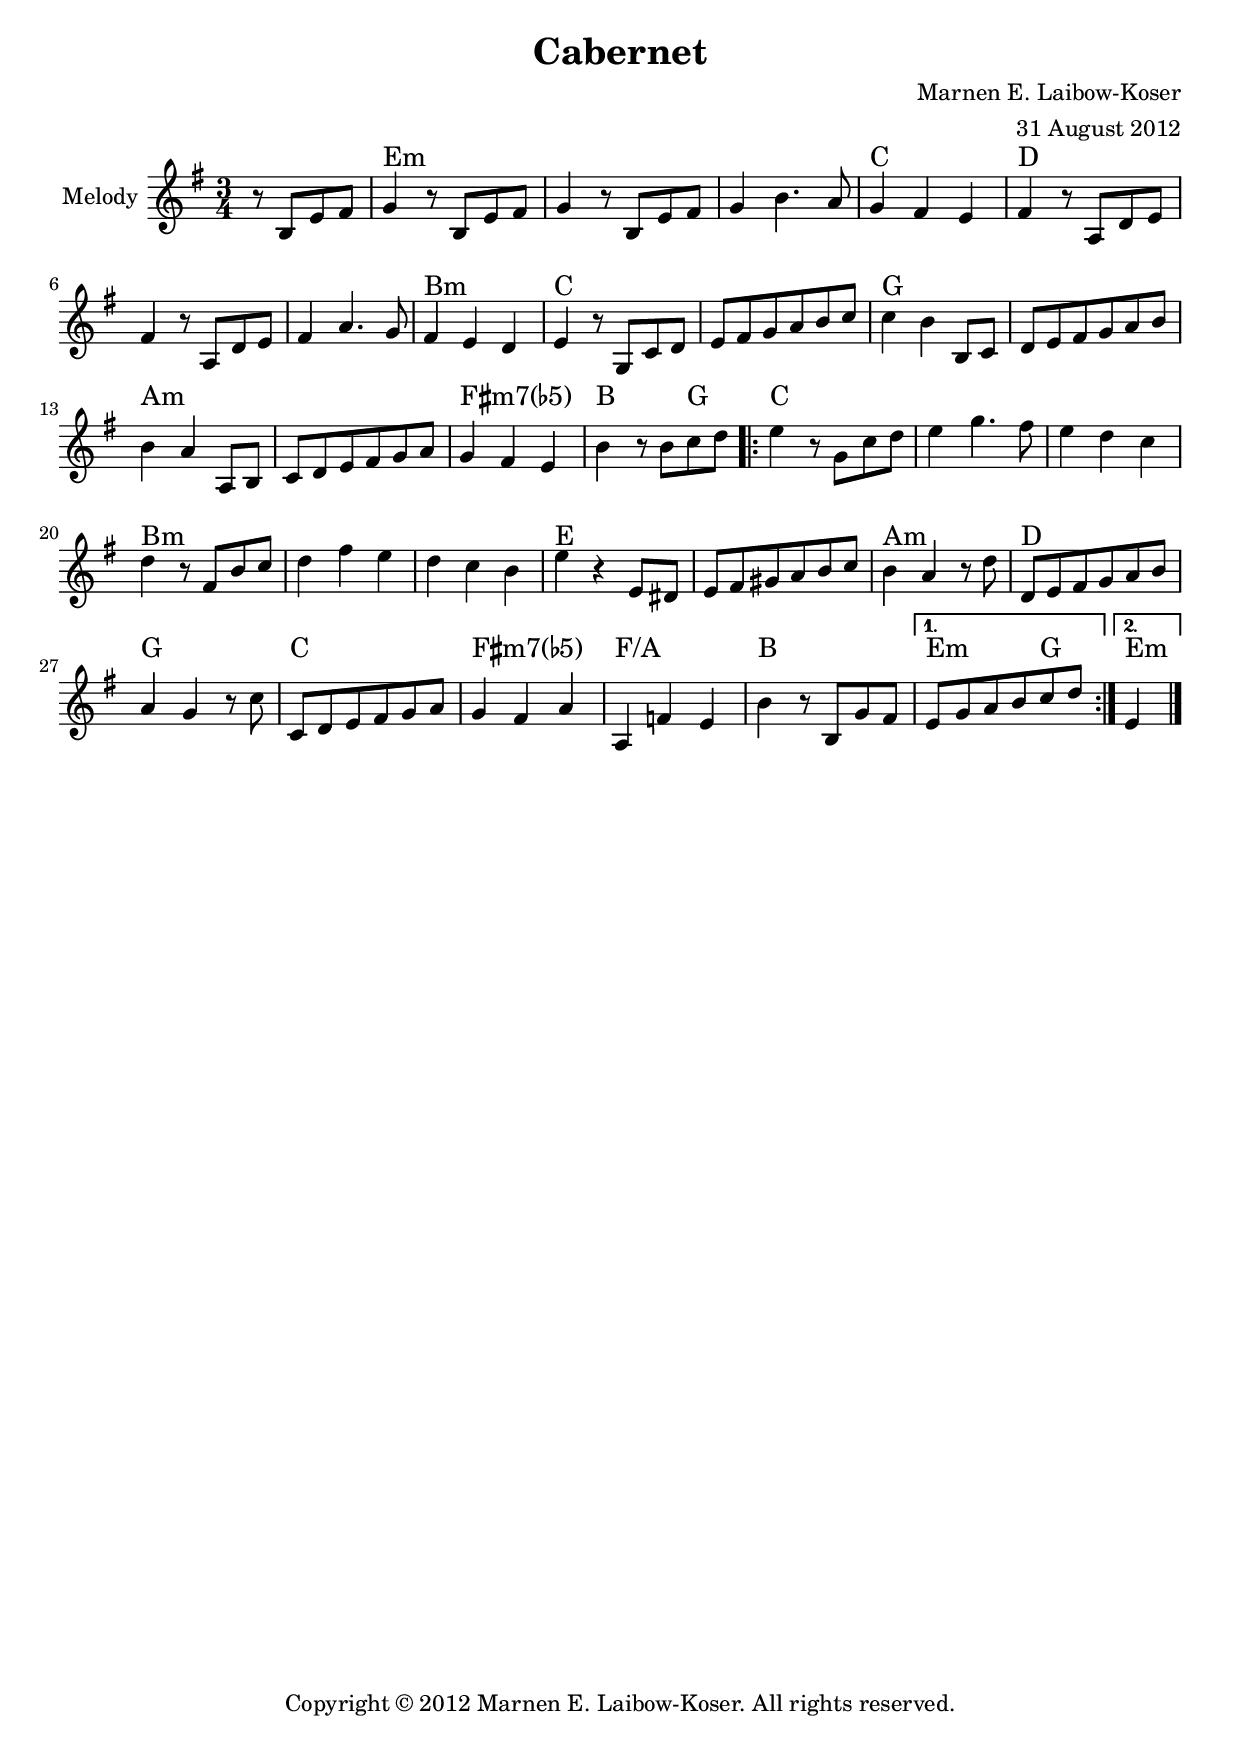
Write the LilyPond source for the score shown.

% Created on Sun Sep 02 21:42:42 EDT 2012
\version "2.16.0"

\header {
	title = "Cabernet" 
 	composer = \markup { \right-column { "Marnen E. Laibow-Koser" "31 August 2012" } }
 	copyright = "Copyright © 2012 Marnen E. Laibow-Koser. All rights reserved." 

}

\include "english.ly"

staffMelody = \new Staff {
	\time 3/4
	\set Staff.instrumentName = "Melody"
	\set Staff.midiInstrument = "violin"
	\key e \minor
	\clef treble
	\relative b { 	
	  \partial 2 r8 b e fs |
	  g4 r8 b, e fs | g4 r8 b, e fs |
	  g='4 b4. a8 | g4 fs e |
	  fs='4 r8 a, d e | fs4 r8 a, d e |
	  fs='4 a4. g8 | fs4 e d |
	  e='4 r8 g, c d | e fs g a b c |
	  c=''4 b b,8 c | d e fs g a b |
	  b='4 a a,8 b | c d e fs g a |
	  g='4 fs e | b'4 r8 b c d |
	  \repeat volta 2 {
      e=''4 r8 g, c d | e4 g4. fs8 |
      e=''4 d c | d r8 fs, b c | 
      d=''4 fs e | d c b |
      e='' r e,8 ds | e fs gs a b c |
      b='4 a r8 d | d, e fs g a b |
      a='4 g r8 c | c, d e fs g a |
      g='4 fs a | a, f' e |
      b'='4 r8 b, g' fs |
    } \alternative { { e=' g a b c d | } { e,='4 } }
    \bar "|."
	}

}

chordExceptions = {
  <c ef gf bf>1 - \markup { "m7(" \small { \raise #0.5 \flat } "5)" }
}

harmonies = \new ChordNames \chordmode {
  \override ChordNames.ChordName #'font-family = #'roman
  \set chordNameExceptions = #(
    append
      (sequential-music-to-chord-exceptions chordExceptions #t)
      ignatzekExceptions
  )
	s2 |
	e2.*3:m | c2. | d2.*3 | b2.:m |
	c2.*2 | g |
	a:m | fs2.:m7.5- | b2 g4 |
	c2.*3 | b:m | e2.*2 |
	a2.:m | d | g | c |
	fs:m7.5- | f/a | b | e2:m g4 | e4:m 
}

\score {
	<<
		\harmonies
		\staffMelody
	>>
	
	\midi {
	}

  \layout {
  }
}

\paper {
}


